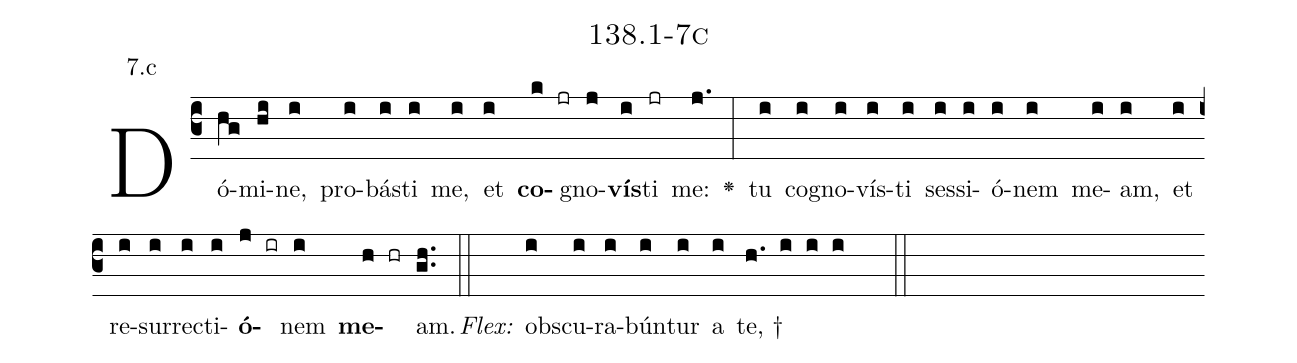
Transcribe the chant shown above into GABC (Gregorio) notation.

name: 138.1-7c;
annotation: 7.c;
%%
(c3)Dó(hg)mi(hi)ne,(i) pro(i)bás(i)ti(i) me,(i) et(i) <b>co</b>(k jr)gno(j)<b>vís</b>(i)ti(jr) me:(j.) <v>\greheightstar</v>(:) tu(i) co(i)gno(i)vís(i)ti(i) ses(i)si(i)ó(i)nem(i) me(i)am,(i) et(i) re(i)sur(i)rec(i)ti(i)<b>ó</b>(j ir)nem(i) <b>me</b>(h hr)am.(gh..) (::)
<i>Flex:</i>()  obs(i)cu(i)ra(i)bún(i)tur(i) a(i) te, †(h. i i i  ::)

%E(i) u(i) o(j) u(i) a(h) e.(gh..) (::)
